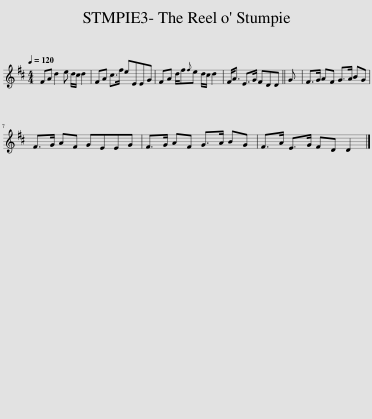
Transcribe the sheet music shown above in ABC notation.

X:1
L:1/8
Q:1/4=120
M:4/4
I:linebreak $
K:D
V:1 treble
V:1
 FA d2 e d/c/ d2 | FA c>f eEEG | FA d/f{f}e d/c/ d2 | F<A E>G FDD || G | %5
 F>G AF G>A BG |$ F>G AF GEEG | F>G AF G>A BG | F>A E>G FD D2 |] %9
